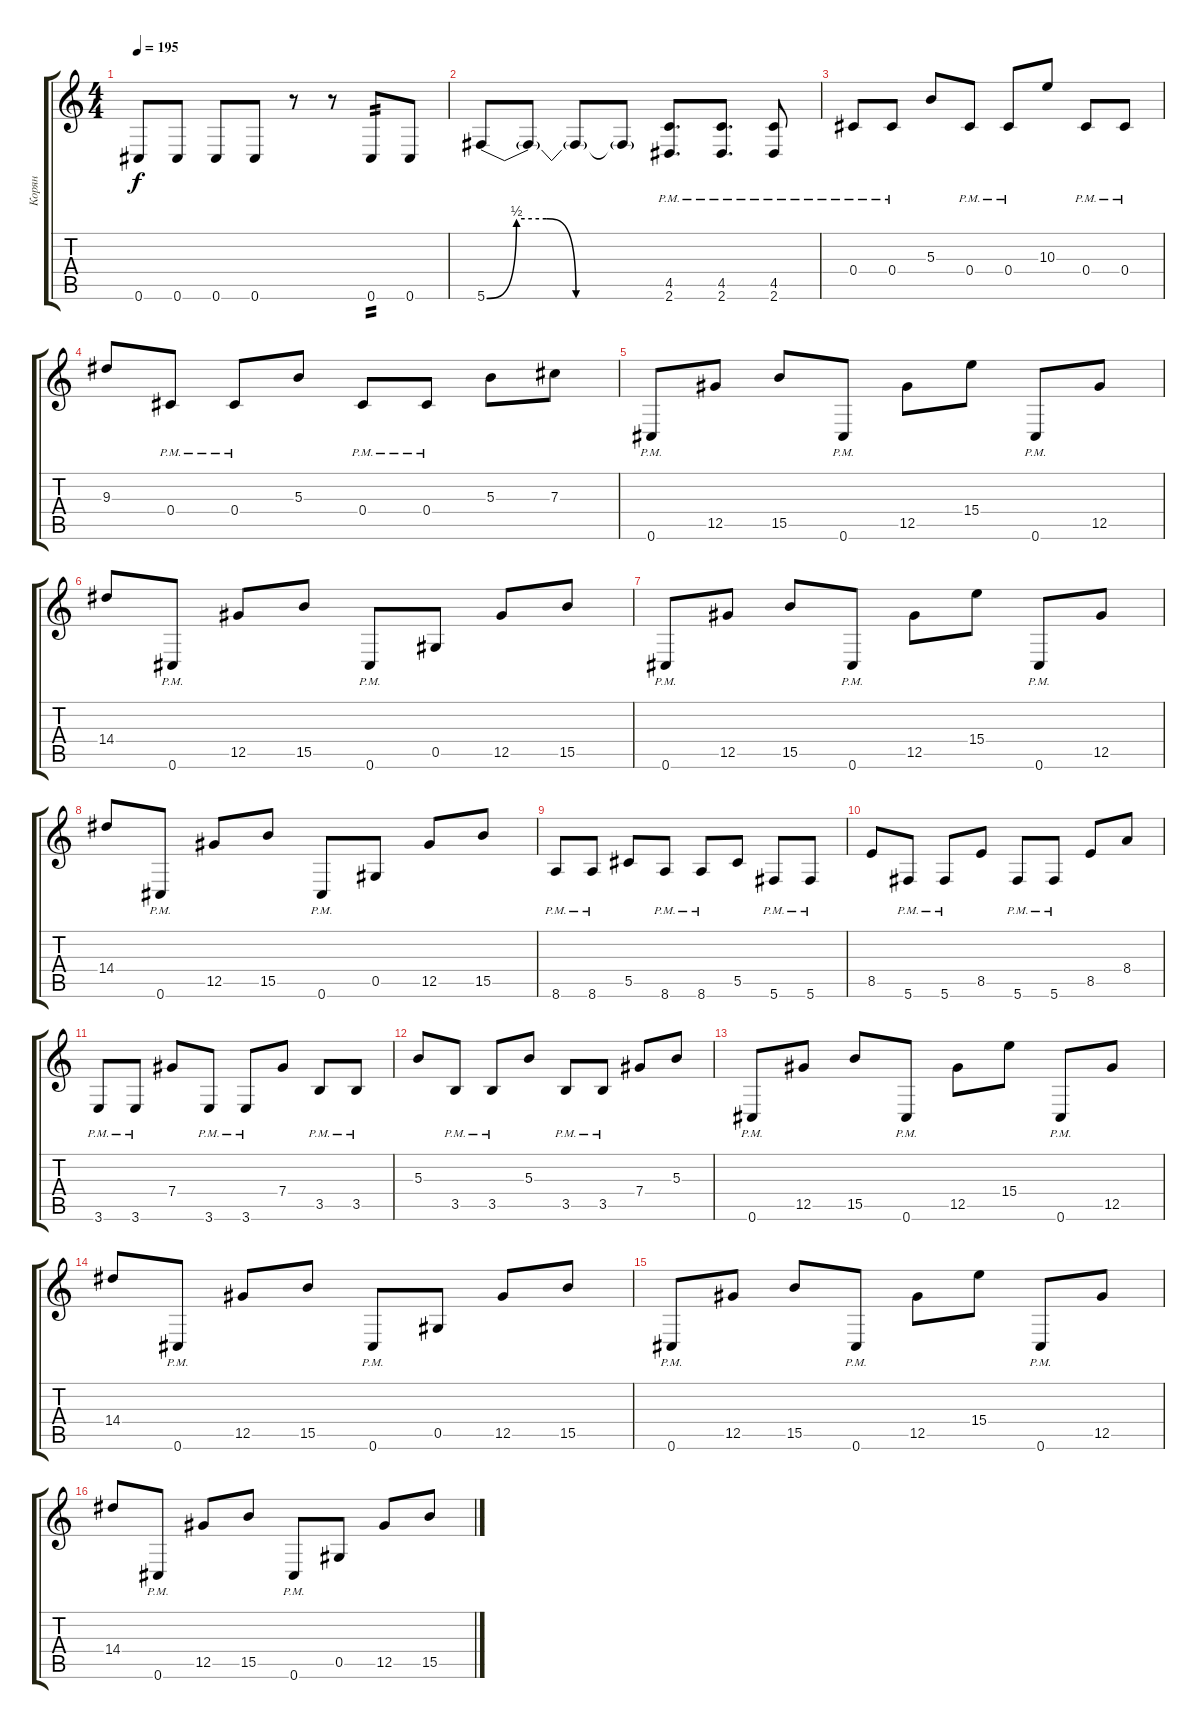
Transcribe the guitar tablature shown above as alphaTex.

\track ("Корян" "Корян") {instrument distortionguitar}
\staff {score tabs}
\tuning (Eb4 Bb3 Gb3 Db3 Ab2 Db2) {hide}
\ts (4 4)
\tempo 195
\clef g2
\ks c
0.6.8{dy f} 0.6.8 0.6.8 0.6.8 r.8 r.8 0.6.8{tp 2} 0.6.8 |
5.6{be (custom 0 0 10 2 20 2 30 0 60 0)}.8 5.6{t}.8 5.6{t}.8 5.6{t}.8 (4.5{pm} 2.6{pm}).8{d} (4.5{pm} 2.6{pm}).8{d} (4.5{pm} 2.6{pm}).8 |
0.4{pm}.8 0.4{pm}.8 5.3.8 0.4{pm}.8 0.4{pm}.8 10.3.8 0.4{pm}.8 0.4{pm}.8 |
9.3.8 0.4{pm}.8 0.4{pm}.8 5.3.8 0.4{pm}.8 0.4{pm}.8 5.3.8 7.3.8 |
0.6{pm}.8 12.5.8 15.5.8 0.6{pm}.8 12.5.8 15.4.8 0.6{pm}.8 12.5.8 |
14.4.8 0.6{pm}.8 12.5.8 15.5.8 0.6{pm}.8 0.5.8 12.5.8 15.5.8 |
0.6{pm}.8 12.5.8 15.5.8 0.6{pm}.8 12.5.8 15.4.8 0.6{pm}.8 12.5.8 |
14.4.8 0.6{pm}.8 12.5.8 15.5.8 0.6{pm}.8 0.5.8 12.5.8 15.5.8 |
8.6{pm}.8 8.6{pm}.8 5.5.8 8.6{pm}.8 8.6{pm}.8 5.5.8 5.6{pm}.8 5.6{pm}.8 |
8.5.8 5.6{pm}.8 5.6{pm}.8 8.5.8 5.6{pm}.8 5.6{pm}.8 8.5.8 8.4.8 |
3.6{pm}.8 3.6{pm}.8 7.4.8 3.6{pm}.8 3.6{pm}.8 7.4.8 3.5{pm}.8 3.5{pm}.8 |
5.3.8 3.5{pm}.8 3.5{pm}.8 5.3.8 3.5{pm}.8 3.5{pm}.8 7.4.8 5.3.8 |
0.6{pm}.8 12.5.8 15.5.8 0.6{pm}.8 12.5.8 15.4.8 0.6{pm}.8 12.5.8 |
14.4.8 0.6{pm}.8 12.5.8 15.5.8 0.6{pm}.8 0.5.8 12.5.8 15.5.8 |
0.6{pm}.8 12.5.8 15.5.8 0.6{pm}.8 12.5.8 15.4.8 0.6{pm}.8 12.5.8 |
14.4.8 0.6{pm}.8 12.5.8 15.5.8 0.6{pm}.8 0.5.8 12.5.8 15.5.8
